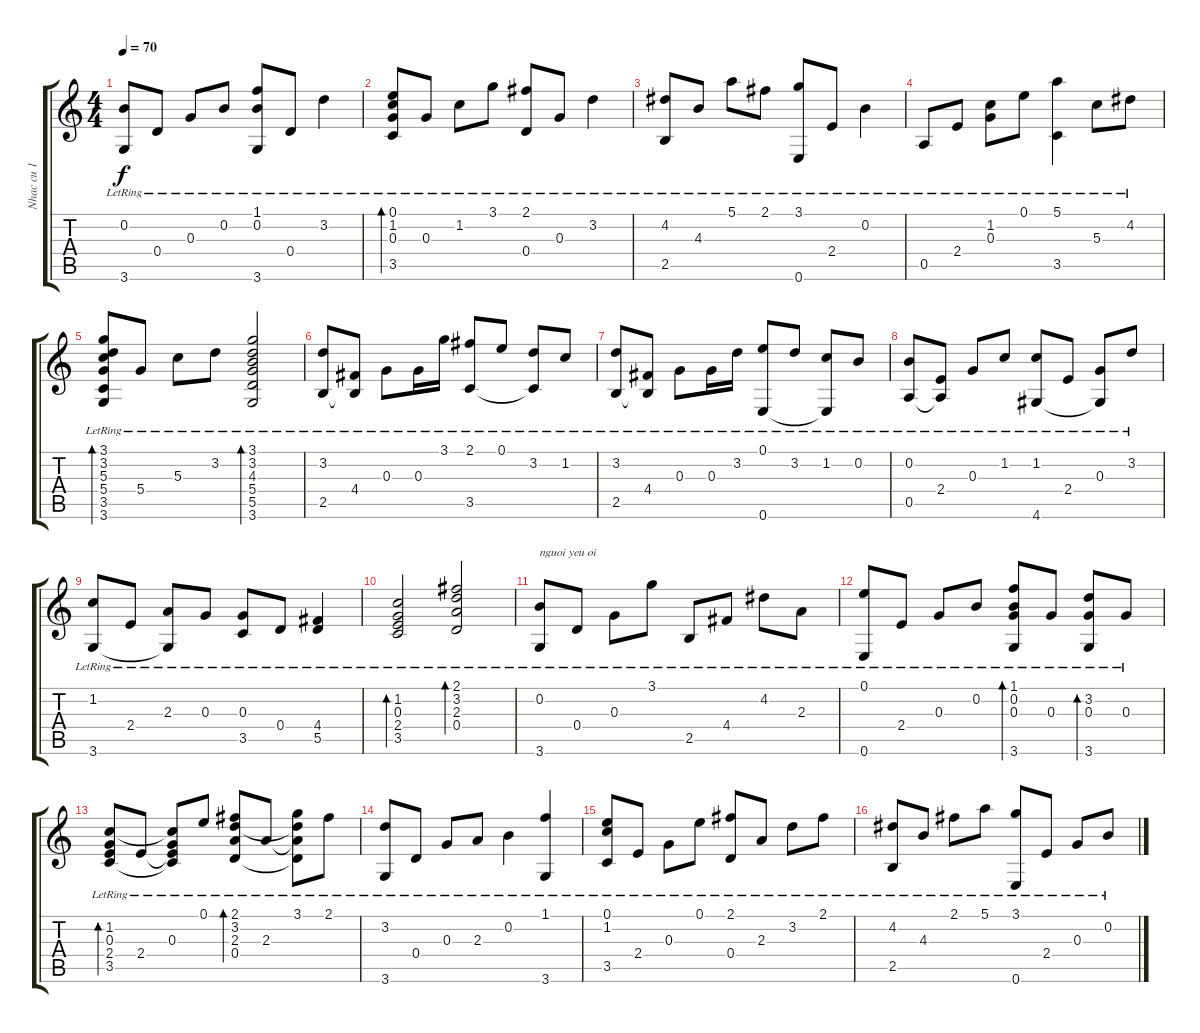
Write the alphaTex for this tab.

\track ("Nhac cu 1" "Nhac cu 1") {instrument acousticguitarsteel}
\staff {score tabs}
\tuning (E4 B3 G3 D3 A2 E2) {hide}
\ts (4 4)
\tempo 70
\clef g2
\ks c
(0.2{lr} 3.6{lr}).8{dy f} 0.4{lr}.8 0.3{lr}.8 0.2{lr}.8 (1.1{lr} 0.2{lr} 3.6{lr}).8 0.4{lr}.8 3.2{lr}.4 |
(0.1{lr} 1.2{lr} 0.3{lr} 3.5{lr}).8{bd 120} 0.3{lr}.8 1.2{lr}.8 3.1{lr}.8 (2.1{lr} 0.4{lr}).8 0.3{lr}.8 3.2{lr}.4 |
(4.2{lr} 2.5{lr}).8 4.3{lr}.8 5.1{lr}.8 2.1{lr}.8 (3.1{lr} 0.6{lr}).8 2.4{lr}.8 0.2{lr}.4 |
0.5{lr}.8 2.4{lr}.8 (1.2{lr} 0.3{lr}).8 0.1{lr}.8 (5.1{lr} 3.5{lr}).4 5.3{lr}.8 4.2{lr}.8 |
(3.1{lr} 3.2{lr} 5.3{lr} 5.4{lr} 3.5{lr} 3.6{lr}).8{bd 120} 5.4{lr}.8 5.3{lr}.8 3.2{lr}.8 (3.1{lr} 3.2{lr} 4.3{lr} 5.4{lr} 5.5{lr} 3.6{lr}).2{bd 120} |
(3.2{lr} 2.5{lr}).8 (4.4{lr} 2.5{t}).8 0.3{lr}.8 0.3{lr}.16 3.1{lr}.16 (2.1{lr} 3.5{lr}).8 0.1{lr}.8 (3.2{lr} 3.5{t}).8 1.2{lr}.8 |
(3.2{lr} 2.5{lr}).8 (4.4{lr} 2.5{t}).8 0.3{lr}.8 0.3{lr}.16 3.2{lr}.16 (0.1{lr} 0.6{lr}).8 3.2{lr}.8 (1.2{lr} 0.6{t}).8 0.2{lr}.8 |
(0.2{lr} 0.5{lr}).8 (2.4{lr} 0.5{t}).8 0.3{lr}.8 1.2{lr}.8 (1.2{lr} 4.6{lr}).8 2.4{lr}.8 (0.3{lr} 4.6{t}).8 3.2{lr}.8 |
(1.2{lr} 3.6{lr}).8 2.4{lr}.8 (2.3{lr} 3.6{t}).8 0.3{lr}.8 (0.3{lr} 3.5{lr}).8 0.4{lr}.8 (4.4{lr} 5.5{lr}).4 |
(1.2{lr} 0.3{lr} 2.4{lr} 3.5{lr}).2{bd 60} (2.1{lr} 3.2{lr} 2.3{lr} 0.4{lr}).2{bd 60} |
(0.2{lr} 3.6{lr}).8{txt "nguoi yeu oi"} 0.4{lr}.8 0.3{lr}.8 3.1{lr}.8 2.5{lr}.8 4.4{lr}.8 4.2{lr}.8 2.3{lr}.8 |
(0.1{lr} 0.6{lr}).8 2.4{lr}.8 0.3{lr}.8 0.2{lr}.8 (1.1{lr} 0.2{lr} 0.3{lr} 3.6{lr}).8{bd 120} 0.3{lr}.8 (3.2{lr} 0.3{lr} 3.6{lr}).8{bd 120} 0.3{lr}.8 |
(1.2{lr} 0.3{lr} 2.4{lr} 3.5{lr}).8{bd 60} 2.4{lr}.8 (1.2{t} 0.3{lr} 2.4{t} 3.5{t}).8 0.1{lr}.8 (2.1{lr} 3.2{lr} 2.3{lr} 0.4{lr}).8{bd 120} 2.3{lr}.8 (3.1{lr} 3.2{t} 2.3{t} 0.4{t}).8 2.1{lr}.8 |
(3.2{lr} 3.6{lr}).8 0.4{lr}.8 0.3{lr}.8 2.3{lr}.8 0.2{lr}.4 (1.1{lr} 3.6{lr}).4 |
(0.1{lr} 1.2{lr} 3.5{lr}).8 2.4{lr}.8 0.3{lr}.8 0.1{lr}.8 (2.1{lr} 0.4{lr}).8 2.3{lr}.8 3.2{lr}.8 2.1{lr}.8 |
(4.2{lr} 2.5{lr}).8 4.3{lr}.8 2.1{lr}.8 5.1{lr}.8 (3.1{lr} 0.6{lr}).8 2.4{lr}.8 0.3{lr}.8 0.2{lr}.8
